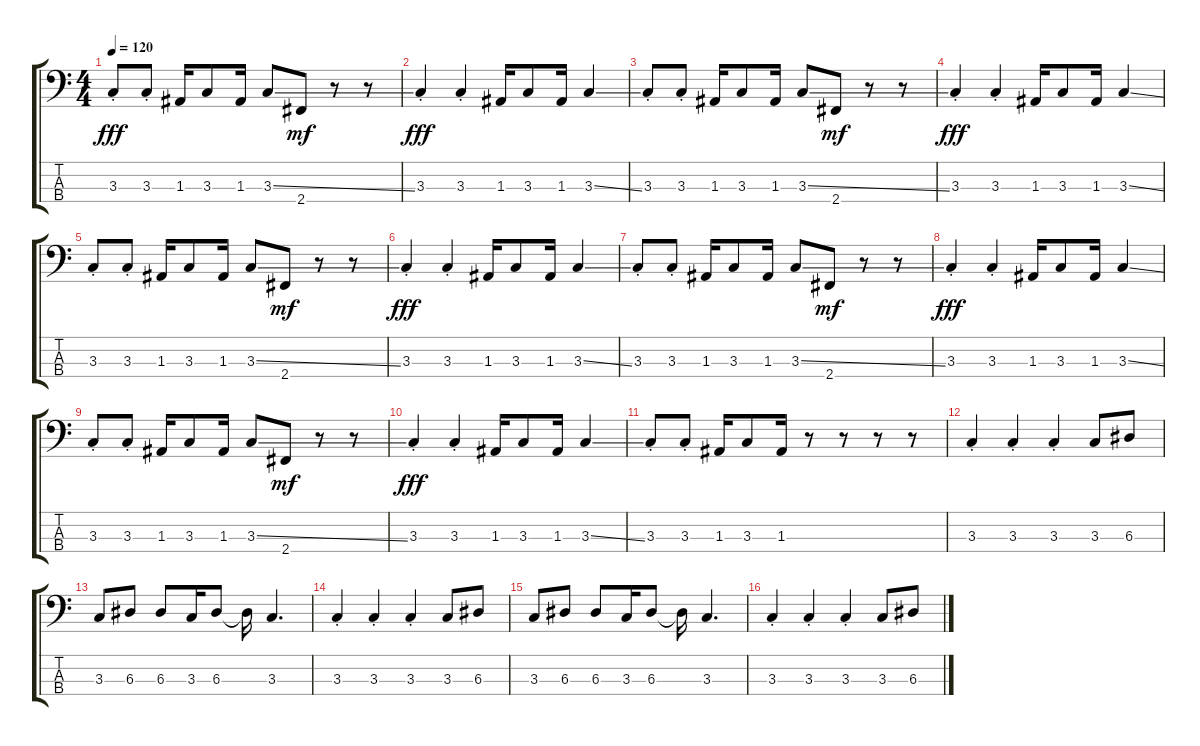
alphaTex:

\track "" {instrument electricbasspick}
\staff {score tabs}
\tuning (G2 D2 A1 E1) {hide}
\ts (4 4)
\tempo 120
\clef f4
\ks c
3.3{st}.8{dy fff} 3.3{st}.8 1.3.16 3.3.8 1.3.16 3.3{ss}.8 2.4.8{dy mf} r.8 r.8 |
3.3{st}.4{dy fff} 3.3{st}.4 1.3.16 3.3.8 1.3.16 3.3{ss}.4 |
3.3{st}.8 3.3{st}.8 1.3.16 3.3.8 1.3.16 3.3{ss}.8 2.4.8{dy mf} r.8 r.8 |
3.3{st}.4{dy fff} 3.3{st}.4 1.3.16 3.3.8 1.3.16 3.3{ss}.4 |
3.3{st}.8 3.3{st}.8 1.3.16 3.3.8 1.3.16 3.3{ss}.8 2.4.8{dy mf} r.8 r.8 |
3.3{st}.4{dy fff} 3.3{st}.4 1.3.16 3.3.8 1.3.16 3.3{ss}.4 |
3.3{st}.8 3.3{st}.8 1.3.16 3.3.8 1.3.16 3.3{ss}.8 2.4.8{dy mf} r.8 r.8 |
3.3{st}.4{dy fff} 3.3{st}.4 1.3.16 3.3.8 1.3.16 3.3{ss}.4 |
3.3{st}.8 3.3{st}.8 1.3.16 3.3.8 1.3.16 3.3{ss}.8 2.4.8{dy mf} r.8 r.8 |
3.3{st}.4{dy fff} 3.3{st}.4 1.3.16 3.3.8 1.3.16 3.3{ss}.4 |
3.3{st}.8 3.3{st}.8 1.3.16 3.3.8 1.3.16 r.8 r.8 r.8 r.8 |
3.3{st}.4 3.3{st}.4 3.3{st}.4 3.3.8 6.3.8 |
3.3.8 6.3.8 6.3.8 3.3.16 6.3.8 6.3{t}.16 3.3.4{d} |
3.3{st}.4 3.3{st}.4 3.3{st}.4 3.3.8 6.3.8 |
3.3.8 6.3.8 6.3.8 3.3.16 6.3.8 6.3{t}.16 3.3.4{d} |
3.3{st}.4 3.3{st}.4 3.3{st}.4 3.3.8 6.3.8
